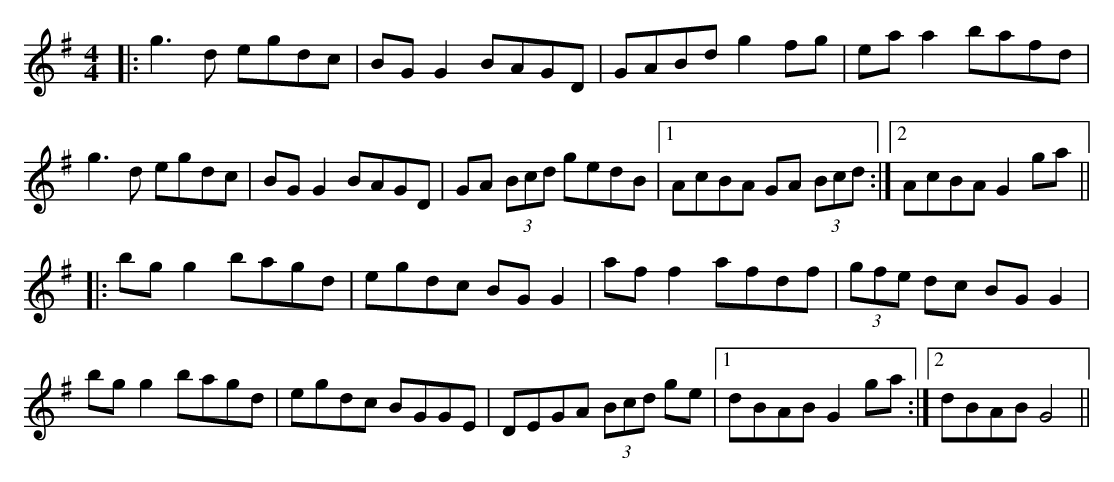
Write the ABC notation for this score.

X:1
M:4/4
K:G
|:g3 d egdc|BG G2 BAGD|GABd g2 fg|ea a2 bafd|
g3 d egdc|BG G2 BAGD|GA (3Bcd gedB|1 AcBA GA (3Bcd:|2 AcBA G2 ga||
|:bg g2 bagd|egdc BG G2|af f2 afdf|(3gfe dc BG G2|
bg g2 bagd|egdc BGGE|DEGA (3Bcd ge|1 dBAB G2 ga:|2 dBAB G4||
